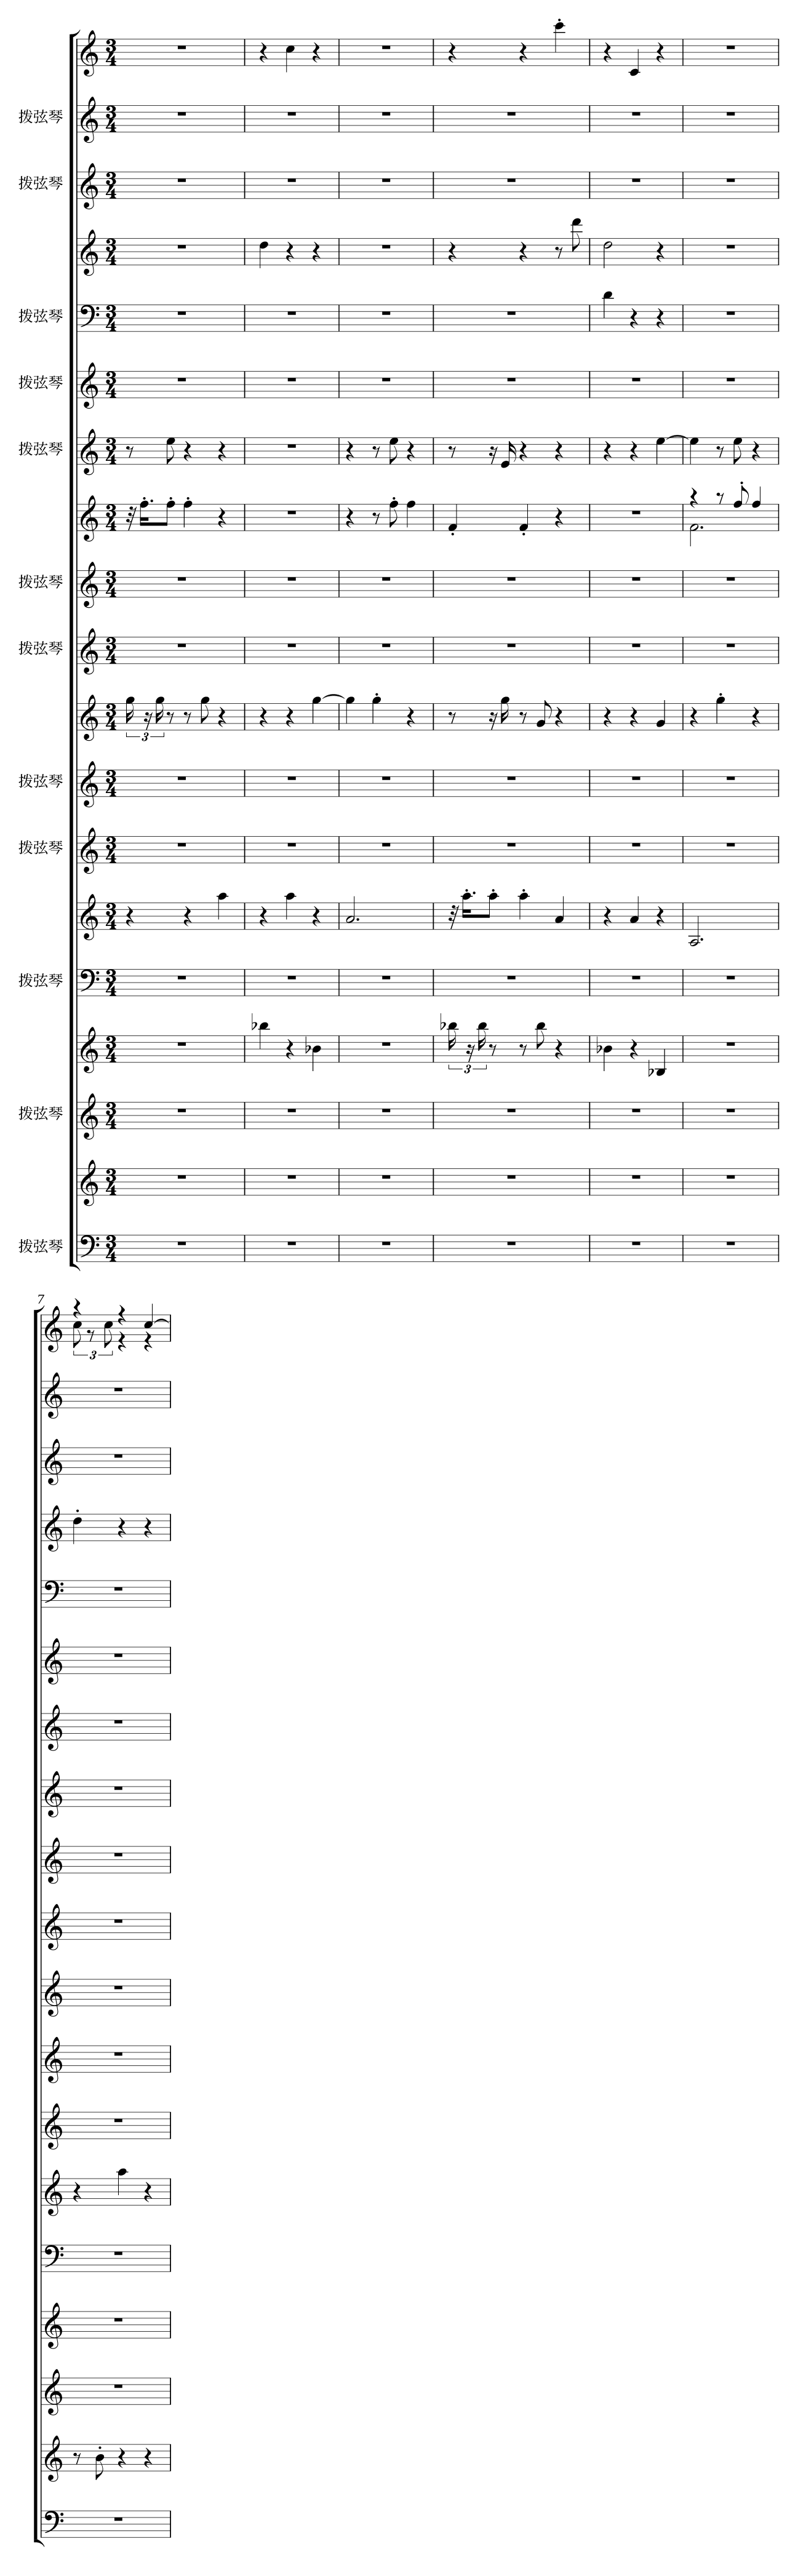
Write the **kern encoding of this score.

**kern	**kern	**kern	**kern	**kern	**kern	**kern	**kern	**kern	**kern	**kern	**kern	**kern	**kern	**kern	**kern	**kern	**kern	**kern
*part12	*part12	*part11	*part11	*part10	*part10	*part9	*part8	*part8	*part7	*part6	*part6	*part5	*part4	*part3	*part3	*part2	*part1	*part1
*staff19	*staff18	*staff17	*staff16	*staff15	*staff14	*staff13	*staff12	*staff11	*staff10	*staff9	*staff8	*staff7	*staff6	*staff5	*staff4	*staff3	*staff2	*staff1
*I"拨弦琴	*	*I"拨弦琴	*	*I"拨弦琴	*	*I"拨弦琴	*I"拨弦琴	*	*I"拨弦琴	*I"拨弦琴	*	*I"拨弦琴	*I"拨弦琴	*I"拨弦琴	*	*I"拨弦琴	*I"拨弦琴	*
*clefF4	*clefG2	*clefG2	*clefG2	*clefF4	*clefG2	*clefG2	*clefG2	*clefG2	*clefG2	*clefG2	*clefG2	*clefG2	*clefG2	*clefF4	*clefG2	*clefG2	*clefG2	*clefG2
*k[]	*k[]	*k[]	*k[]	*k[]	*k[]	*k[]	*k[]	*k[]	*k[]	*k[]	*k[]	*k[]	*k[]	*k[]	*k[]	*k[]	*k[]	*k[]
*M3/4	*M3/4	*M3/4	*M3/4	*M3/4	*M3/4	*M3/4	*M3/4	*M3/4	*M3/4	*M3/4	*M3/4	*M3/4	*M3/4	*M3/4	*M3/4	*M3/4	*M3/4	*M3/4
*MM149	*MM149	*MM149	*MM149	*MM149	*MM149	*MM149	*MM149	*MM149	*MM149	*MM149	*MM149	*MM149	*MM149	*MM149	*MM149	*MM149	*MM149	*MM149
=1	=1	=1	=1	=1	=1	=1	=1	=1	=1	=1	=1	=1	=1	=1	=1	=1	=1	=1
2.r	2.r	2.r	2.r	2.r	4r	2.r	2.r	24gg\	2.r	2.r	32r	8r	2.r	2.r	2.r	2.r	2.r	2.r
.	.	.	.	.	.	.	.	.	.	.	16.ff'\KL	.	.	.	.	.	.	.
.	.	.	.	.	.	.	.	24r	.	.	.	.	.	.	.	.	.	.
.	.	.	.	.	.	.	.	24gg\	.	.	.	.	.	.	.	.	.	.
.	.	.	.	.	.	.	.	8r	.	.	8ff'\J	8ee\	.	.	.	.	.	.
.	.	.	.	.	4r	.	.	8r	.	.	4ff'\	4r	.	.	.	.	.	.
.	.	.	.	.	.	.	.	8gg\	.	.	.	.	.	.	.	.	.	.
.	.	.	.	.	4aa\	.	.	4r	.	.	4r	4r	.	.	.	.	.	.
=2	=2	=2	=2	=2	=2	=2	=2	=2	=2	=2	=2	=2	=2	=2	=2	=2	=2	=2
2.r	2.r	2.r	4bb-X\	2.r	4r	2.r	2.r	4r	2.r	2.r	2.r	2.r	2.r	2.r	4dd\	2.r	2.r	4r
.	.	.	4r	.	4aa\	.	.	4r	.	.	.	.	.	.	4r	.	.	4cc\
.	.	.	4b-X\	.	4r	.	.	[4gg\	.	.	.	.	.	.	4r	.	.	4r
=3	=3	=3	=3	=3	=3	=3	=3	=3	=3	=3	=3	=3	=3	=3	=3	=3	=3	=3
2.r	2.r	2.r	2.r	2.r	2.a/	2.r	2.r	4gg\]	2.r	2.r	4r	4r	2.r	2.r	2.r	2.r	2.r	2.r
.	.	.	.	.	.	.	.	4gg'\	.	.	8r	8r	.	.	.	.	.	.
.	.	.	.	.	.	.	.	.	.	.	8ff'\	8ee\	.	.	.	.	.	.
.	.	.	.	.	.	.	.	4r	.	.	4ff\	4r	.	.	.	.	.	.
=4	=4	=4	=4	=4	=4	=4	=4	=4	=4	=4	=4	=4	=4	=4	=4	=4	=4	=4
2.r	2.r	2.r	24bb-X\	2.r	32r	2.r	2.r	8r	2.r	2.r	4f'/	8r	2.r	2.r	4r	2.r	2.r	4r
.	.	.	.	.	16.aa'\KL	.	.	.	.	.	.	.	.	.	.	.	.	.
.	.	.	24r	.	.	.	.	.	.	.	.	.	.	.	.	.	.	.
.	.	.	24bb-\	.	.	.	.	.	.	.	.	.	.	.	.	.	.	.
.	.	.	8r	.	8aa'\J	.	.	16r	.	.	.	16r	.	.	.	.	.	.
.	.	.	.	.	.	.	.	16gg\	.	.	.	16e/	.	.	.	.	.	.
.	.	.	8r	.	4aa'\	.	.	8r	.	.	4f'/	4r	.	.	4r	.	.	4r
.	.	.	8bb-\	.	.	.	.	8g/	.	.	.	.	.	.	.	.	.	.
.	.	.	4r	.	4a/	.	.	4r	.	.	4r	4r	.	.	8r	.	.	4ccc'\
.	.	.	.	.	.	.	.	.	.	.	.	.	.	.	8ddd\	.	.	.
=5	=5	=5	=5	=5	=5	=5	=5	=5	=5	=5	=5	=5	=5	=5	=5	=5	=5	=5
2.r	2.r	2.r	4b-X\	2.r	4r	2.r	2.r	4r	2.r	2.r	2.r	4r	2.r	4d\	2dd\	2.r	2.r	4r
.	.	.	4r	.	4a/	.	.	4r	.	.	.	4r	.	4r	.	.	.	4c/
.	.	.	4B-X/	.	4r	.	.	4g/	.	.	.	[4ee\	.	4r	4r	.	.	4r
=6	=6	=6	=6	=6	=6	=6	=6	=6	=6	=6	=6	=6	=6	=6	=6	=6	=6	=6
*	*	*	*	*	*	*	*	*	*	*	*^	*	*	*	*	*	*	*
2.r	2.r	2.r	2.r	2.r	2.A/	2.r	2.r	4r	2.r	2.r	4r	2.f\	4ee\]	2.r	2.r	2.r	2.r	2.r	2.r
.	.	.	.	.	.	.	.	4gg'\	.	.	8r	.	8r	.	.	.	.	.	.
.	.	.	.	.	.	.	.	.	.	.	8ff'/	.	8ee\	.	.	.	.	.	.
.	.	.	.	.	.	.	.	4r	.	.	4ff/	.	4r	.	.	.	.	.	.
*	*	*	*	*	*	*	*	*	*	*	*v	*v	*	*	*	*	*	*	*
!!LO:PB:g=z
=7	=7	=7	=7	=7	=7	=7	=7	=7	=7	=7	=7	=7	=7	=7	=7	=7	=7	=7
*	*	*	*	*	*	*	*	*	*	*	*	*	*	*	*	*	*	*^
2.r	8r	2.r	2.r	2.r	4r	2.r	2.r	2.r	2.r	2.r	2.r	2.r	2.r	2.r	4dd'\	2.r	2.r	4r	12cc\
.	.	.	.	.	.	.	.	.	.	.	.	.	.	.	.	.	.	.	12r
.	8b'\	.	.	.	.	.	.	.	.	.	.	.	.	.	.	.	.	.	.
.	.	.	.	.	.	.	.	.	.	.	.	.	.	.	.	.	.	.	12cc\
.	4r	.	.	.	4aa\	.	.	.	.	.	.	.	.	.	4r	.	.	4r	4r
.	4r	.	.	.	4r	.	.	.	.	.	.	.	.	.	4r	.	.	[4cc/	4r
*	*	*	*	*	*	*	*	*	*	*	*	*	*	*	*	*	*	*v	*v
=	=	=	=	=	=	=	=	=	=	=	=	=	=	=	=	=	=	=
*-	*-	*-	*-	*-	*-	*-	*-	*-	*-	*-	*-	*-	*-	*-	*-	*-	*-	*-
